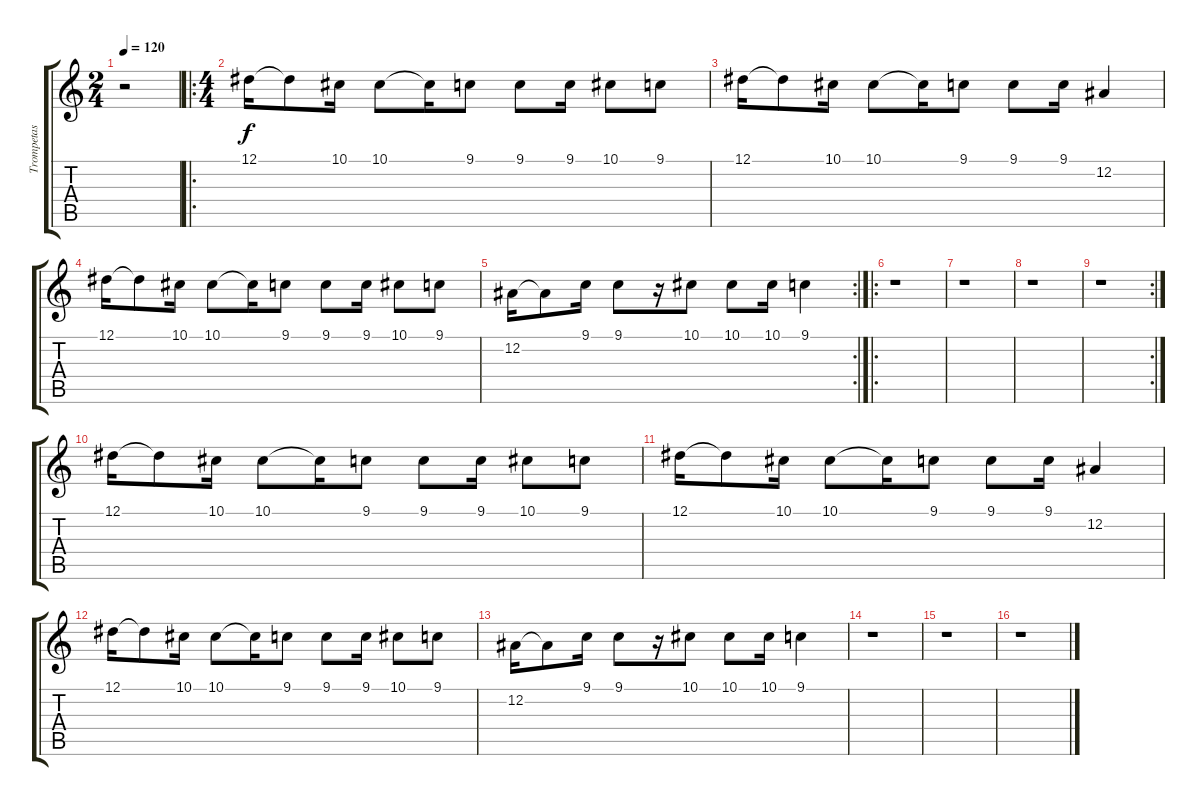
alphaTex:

\track ("Trompetas" "Trompetas") {instrument trumpet}
\staff {score tabs}
\tuning (Eb4 Bb3 Gb3 Db3 Ab2 Eb2) {hide}
\ts (2 4)
\tempo 120
\clef g2
\ks c
r.2{dy f instrument trumpet} |
\ro
\ts (4 4)
12.1.16 12.1{t}.8 10.1.16 10.1.8 10.1{t}.16 9.1.8 9.1.8 9.1.16 10.1.8 9.1.8 |
12.1.16 12.1{t}.8 10.1.16 10.1.8 10.1{t}.16 9.1.8 9.1.8 9.1.16 12.2.4 |
12.1.16 12.1{t}.8 10.1.16 10.1.8 10.1{t}.16 9.1.8 9.1.8 9.1.16 10.1.8 9.1.8 |
\rc 2
12.2.16 12.2{t}.8 9.1.16 9.1.8 r.16 10.1.8 10.1.8 10.1.16 9.1.4 |
\ro
r.1 |
r.1 |
r.1 |
\rc 2
r.1 |
12.1.16 12.1{t}.8 10.1.16 10.1.8 10.1{t}.16 9.1.8 9.1.8 9.1.16 10.1.8 9.1.8 |
12.1.16 12.1{t}.8 10.1.16 10.1.8 10.1{t}.16 9.1.8 9.1.8 9.1.16 12.2.4 |
12.1.16 12.1{t}.8 10.1.16 10.1.8 10.1{t}.16 9.1.8 9.1.8 9.1.16 10.1.8 9.1.8 |
12.2.16 12.2{t}.8 9.1.16 9.1.8 r.16 10.1.8 10.1.8 10.1.16 9.1.4 |
r.1 |
r.1 |
r.1
